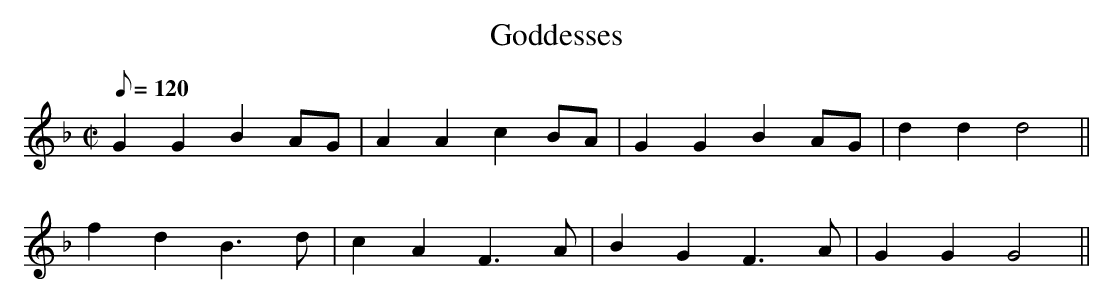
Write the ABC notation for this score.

X:1
T:Goddesses
L:1/8
M:C|
Q:120
K:G dorian
G2G2 B2AG|A2A2 c2BA|G2G2 B2AG|d2d2 d4||
f2d2 B3d|c2A2 F3A|B2G2 F3A|G2G2 G4||
